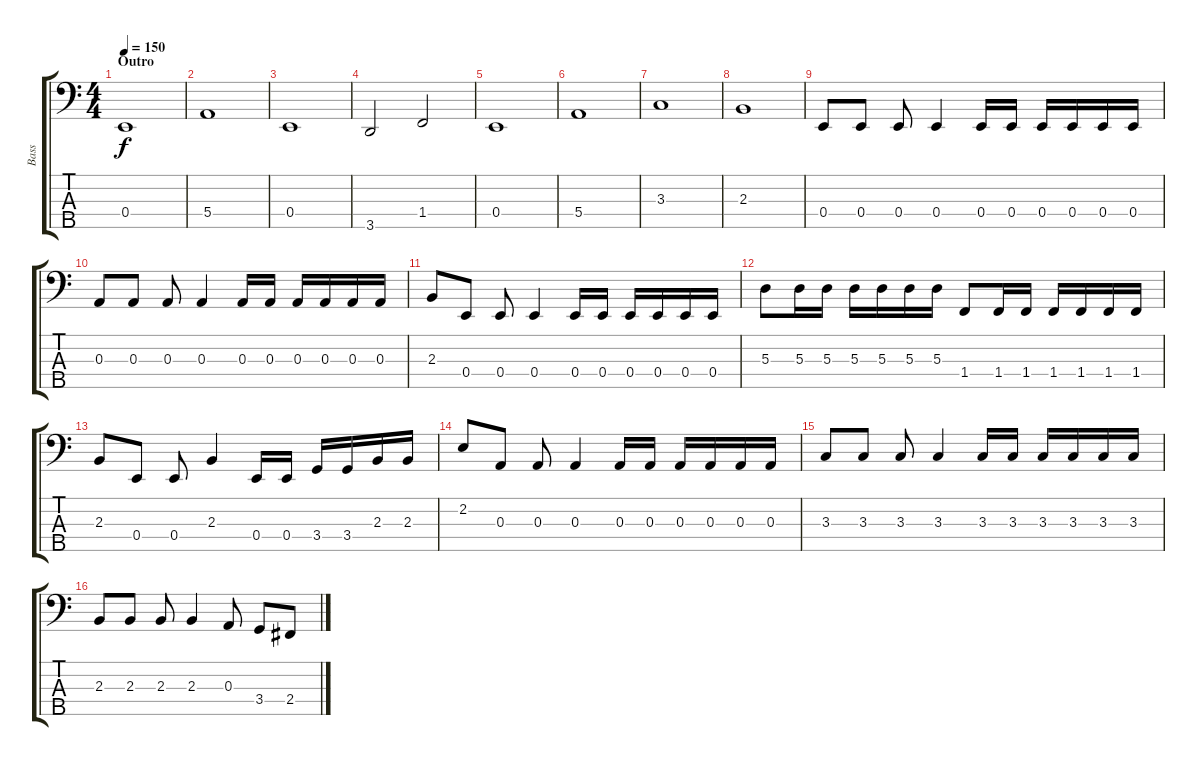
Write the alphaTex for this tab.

\track ("Bass" "Bass") {instrument electricbassfinger}
\staff {score tabs}
\tuning (G2 D2 A1 E1 B0) {hide}
\ts (4 4)
\section ("" "Outro")
\tempo 150
\clef f4
\ks c
0.4.1{dy f volume 16 instrument fretlessbass} |
5.4.1 |
0.4.1 |
3.5.2 1.4.2 |
0.4.1 |
5.4.1 |
3.3.1 |
2.3.1 |
0.4.8{volume 16 instrument electricbassfinger} 0.4.8 0.4.8 0.4.4 0.4.16 0.4.16 0.4.16 0.4.16 0.4.16 0.4.16 |
0.3.8 0.3.8 0.3.8 0.3.4 0.3.16 0.3.16 0.3.16 0.3.16 0.3.16 0.3.16 |
2.3.8 0.4.8 0.4.8 0.4.4 0.4.16 0.4.16 0.4.16 0.4.16 0.4.16 0.4.16 |
5.3.8 5.3.16 5.3.16 5.3.16 5.3.16 5.3.16 5.3.16 1.4.8 1.4.16 1.4.16 1.4.16 1.4.16 1.4.16 1.4.16 |
2.3.8 0.4.8 0.4.8 2.3.4 0.4.16 0.4.16 3.4.16 3.4.16 2.3.16 2.3.16 |
2.2.8 0.3.8 0.3.8 0.3.4 0.3.16 0.3.16 0.3.16 0.3.16 0.3.16 0.3.16 |
3.3.8 3.3.8 3.3.8 3.3.4 3.3.16 3.3.16 3.3.16 3.3.16 3.3.16 3.3.16 |
2.3.8 2.3.8 2.3.8 2.3.4 0.3.8 3.4.8 2.4.8
